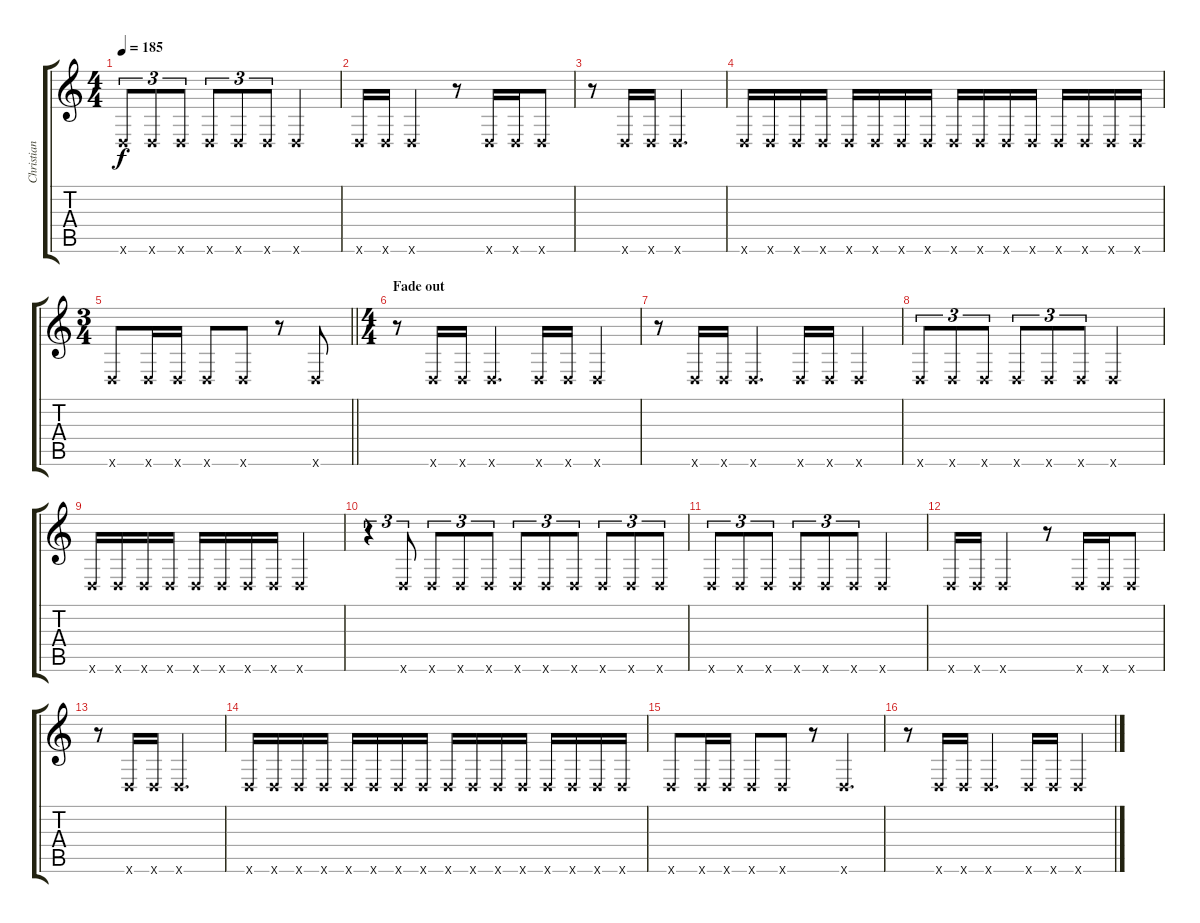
\track ("Christian Andreu" "Christian ") {instrument overdrivenguitar}
\staff {score tabs}
\tuning (D4 A3 F3 C3 G2 D2) {hide}
\ts (4 4)
\tempo 185
\clef g2
\ks c
0.6{x}.8{tu (3 2) dy f} 0.6{x}.8{tu (3 2)} 0.6{x}.8{tu (3 2)} 0.6{x}.8{tu (3 2)} 0.6{x}.8{tu (3 2)} 0.6{x}.8{tu (3 2)} 0.6{x}.2 |
0.6{x}.16 0.6{x}.16 0.6{x}.2 r.8 0.6{x}.16 0.6{x}.16 0.6{x}.8 |
r.8 0.6{x}.16 0.6{x}.16 0.6{x}.2{d} |
0.6{x}.16 0.6{x}.16 0.6{x}.16 0.6{x}.16 0.6{x}.16 0.6{x}.16 0.6{x}.16 0.6{x}.16 0.6{x}.16 0.6{x}.16 0.6{x}.16 0.6{x}.16 0.6{x}.16 0.6{x}.16 0.6{x}.16 0.6{x}.16 |
\ts (3 4)
\barLineRight lightlight
0.6{x}.8 0.6{x}.16 0.6{x}.16 0.6{x}.8 0.6{x}.8 r.8 0.6{x}.8 |
\ts (4 4)
\section ("" "Fade out")
r.8 0.6{x}.16 0.6{x}.16 0.6{x}.4{d} 0.6{x}.16 0.6{x}.16 0.6{x}.4 |
r.8 0.6{x}.16 0.6{x}.16 0.6{x}.4{d} 0.6{x}.16 0.6{x}.16 0.6{x}.4 |
0.6{x}.8{tu (3 2)} 0.6{x}.8{tu (3 2)} 0.6{x}.8{tu (3 2)} 0.6{x}.8{tu (3 2)} 0.6{x}.8{tu (3 2)} 0.6{x}.8{tu (3 2)} 0.6{x}.2 |
0.6{x}.16 0.6{x}.16 0.6{x}.16 0.6{x}.16 0.6{x}.16 0.6{x}.16 0.6{x}.16 0.6{x}.16 0.6{x}.2 |
r.4{tu (3 2)} 0.6{x}.8{tu (3 2)} 0.6{x}.8{tu (3 2)} 0.6{x}.8{tu (3 2)} 0.6{x}.8{tu (3 2)} 0.6{x}.8{tu (3 2)} 0.6{x}.8{tu (3 2)} 0.6{x}.8{tu (3 2)} 0.6{x}.8{tu (3 2)} 0.6{x}.8{tu (3 2)} 0.6{x}.8{tu (3 2)} |
0.6{x}.8{tu (3 2)} 0.6{x}.8{tu (3 2)} 0.6{x}.8{tu (3 2)} 0.6{x}.8{tu (3 2)} 0.6{x}.8{tu (3 2)} 0.6{x}.8{tu (3 2)} 0.6{x}.2 |
0.6{x}.16 0.6{x}.16 0.6{x}.2 r.8 0.6{x}.16 0.6{x}.16 0.6{x}.8 |
r.8 0.6{x}.16 0.6{x}.16 0.6{x}.2{d} |
0.6{x}.16 0.6{x}.16 0.6{x}.16 0.6{x}.16 0.6{x}.16 0.6{x}.16 0.6{x}.16 0.6{x}.16 0.6{x}.16 0.6{x}.16 0.6{x}.16 0.6{x}.16 0.6{x}.16 0.6{x}.16 0.6{x}.16 0.6{x}.16 |
0.6{x}.8 0.6{x}.16 0.6{x}.16 0.6{x}.8 0.6{x}.8 r.8 0.6{x}.4{d} |
r.8 0.6{x}.16 0.6{x}.16 0.6{x}.4{d} 0.6{x}.16 0.6{x}.16 0.6{x}.4
